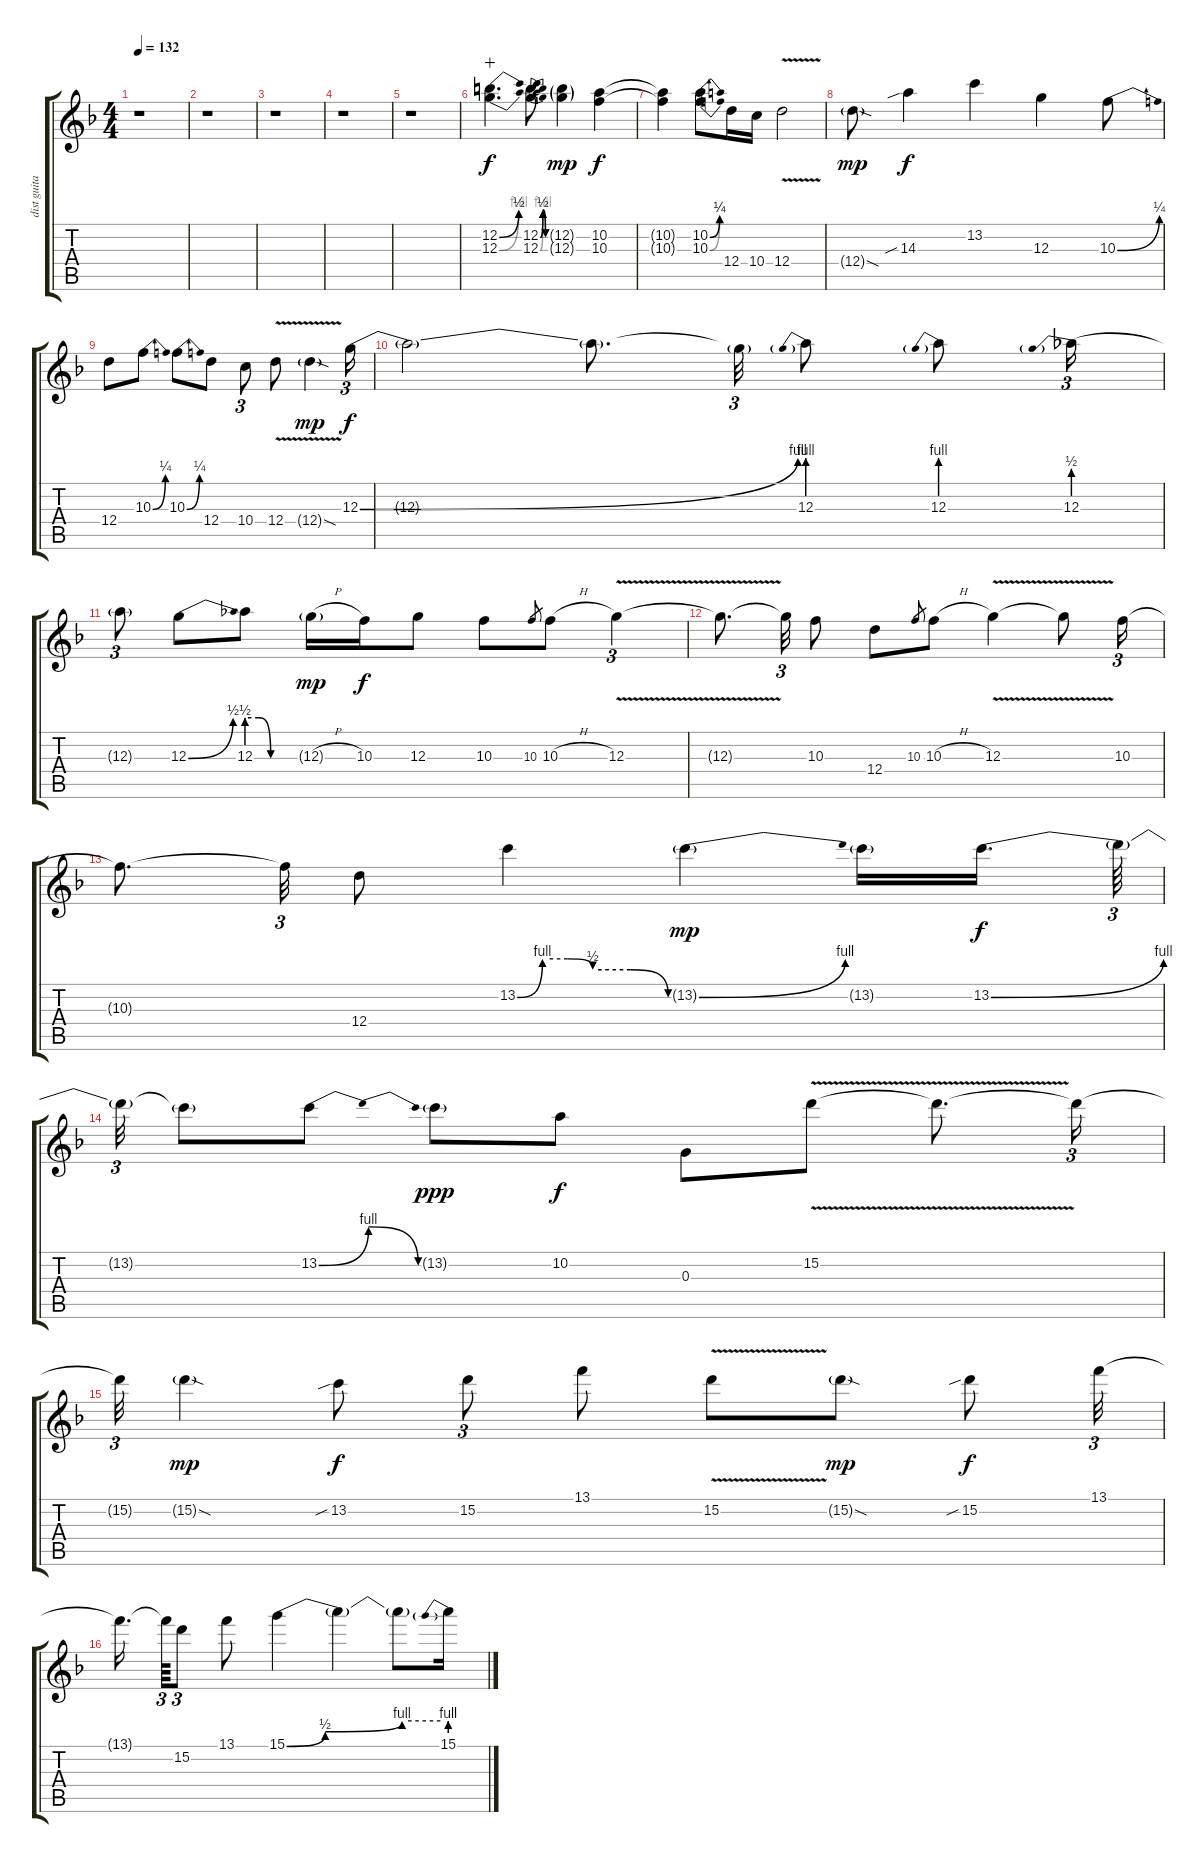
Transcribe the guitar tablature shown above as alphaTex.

\track ("dist guitar" "dist guita") {instrument distortionguitar}
\staff {score tabs}
\tuning (E4 B3 G3 D3 A2 D2) {hide}
\ts (4 4)
\tempo 132
\clef g2
\ks f
r.1{dy f} |
r.1 |
r.1 |
r.1 |
r.1 |
(12.2{be (bend 0 0 60 2)} 12.3{be (bend 0 0 60 4)}).4{d wahc} (12.2{be (bendrelease 0 0 15 2 15 2 60 0)} 12.3{be (bendrelease 0 0 15 4 15 4 60 0)}).8 (12.2{g} 12.3{g}).4{dy mp} (10.2 10.3).4{dy f} |
(10.2{t} 10.3{t}).4 (10.2{be (bend 0 0 60 1)} 10.3{be (bend 0 0 60 1)}).8 12.4.16 10.4.16 12.4{v}.2 |
12.4{sod g}.8{dy mp} 14.3{sib}.4{dy f} 13.2.4 12.3.4 10.3{be (bend 0 0 60 1)}.8 |
12.4.8 10.3{be (bend 0 0 60 1)}.8 10.3{be (bend 0 0 60 1)}.8 12.4.8 10.4.8{tu (3 2)} 12.4{v}.8 12.4{v sod g}.4{dy mp} 12.3{be (bend 0 0 60 4)}.16{tu (3 2) dy f} |
12.3{t}.2 12.3{t}.8{d} 12.3{t}.32{tu (3 2)} 12.3{be (prebend 0 4 60 4)}.8 12.3{be (prebend 0 4 60 4)}.8 12.3{be (prebend 0 2 60 2)}.16{tu (3 2)} |
12.3{t}.8{tu (3 2)} 12.3{be (bend 0 0 60 2)}.8 12.3{be (custom 0 2 15 2 30 0 60 0)}.8 12.3{h g}.16{dy mp} 10.3.16{dy f} 12.3.8 10.3.8 10.3.8{gr} 10.3{h}.8 12.3{v}.4{tu (3 2)} |
12.3{t}.8{d} 12.3{t}.32{tu (3 2)} 10.3.8 12.4.8 10.3.8{gr} 10.3{h}.8 12.3{v}.4 12.3{t}.8 10.3.16{tu (3 2)} |
10.3{t}.8{d} 10.3{t}.32{tu (3 2)} 12.4.8 13.2{be (custom 0 0 10 4 20 4 30 2 45 2 60 0)}.4 13.2{be (bend 0 0 60 4) g}.4{dy mp} 13.2{g}.16 13.2{be (bend 0 0 60 4)}.16{d dy f beam splitsecondary} 13.2{t}.64{tu (3 2)} |
13.2{t}.32{tu (3 2)} 13.2{t}.8 13.2{be (bendrelease 0 0 15 4 15 4 60 0)}.8 13.2{g}.8{dy ppp} 10.2.8{dy f} 0.3.8 15.2{v}.8 15.2{t}.8{d} 15.2{t}.16{tu (3 2)} |
15.2{t}.32{tu (3 2)} 15.2{sod g}.4{dy mp} 13.2{sib}.8{dy f} 15.2.8{tu (3 2)} 13.1.8 15.2{v}.8 15.2{sod g}.8{dy mp} 15.2{sib}.8{dy f} 13.1.32{tu (3 2)} |
13.1{t}.16{d beam splitsecondary} 13.1{t}.64{tu (3 2)} 15.2.8{tu (3 2)} 13.1.8 15.1{be (custom 0 0 15 2 45 4 60 4)}.4 15.1{t}.4 15.1{t}.8 15.1{be (prebend 0 4 60 4)}.16
